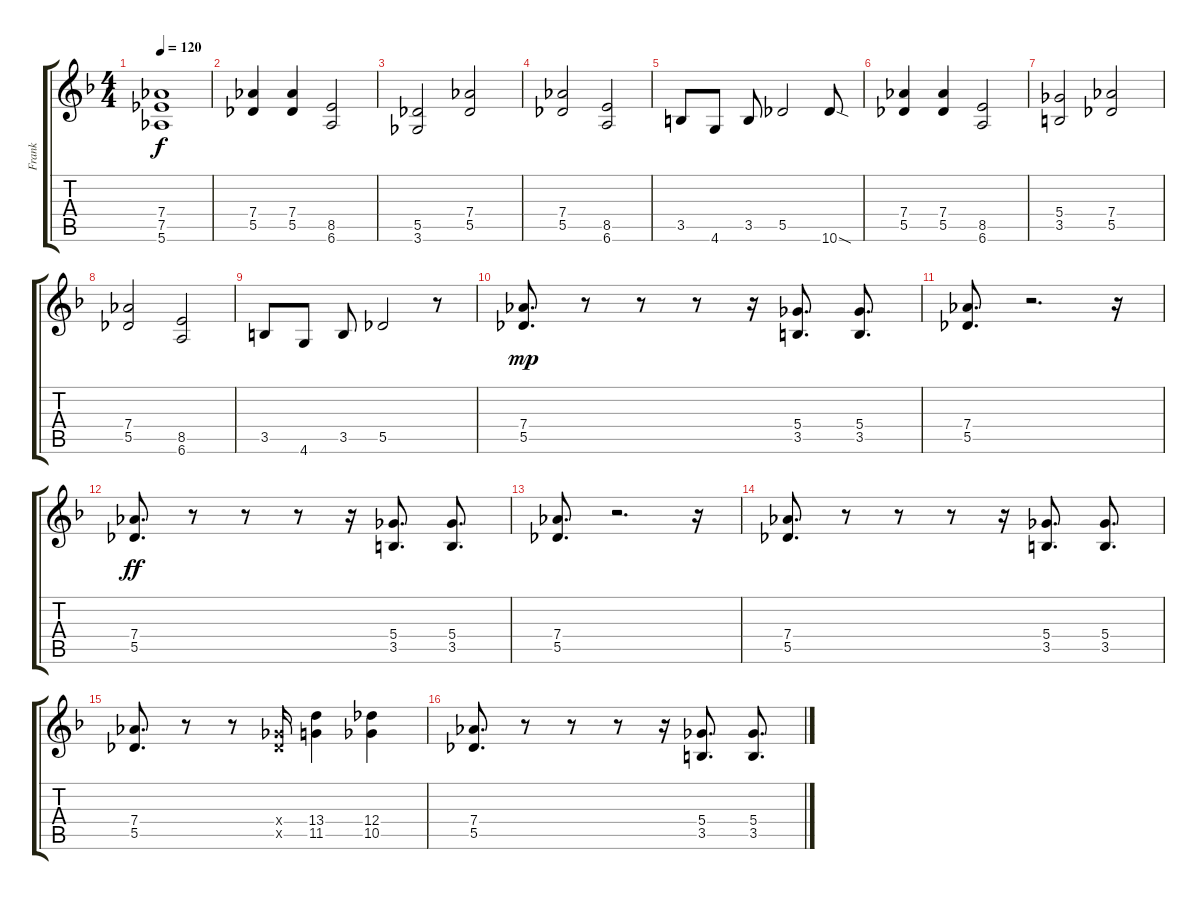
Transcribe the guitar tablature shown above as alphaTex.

\track ("Frank" "Frank") {instrument distortionguitar}
\staff {score tabs}
\tuning (Eb4 Bb3 Gb3 Db3 Ab2 Eb2) {hide}
\ts (4 4)
\tempo 120
\clef g2
\ks dminor
(7.4{t} 7.5{t} 5.6{t}).1{dy f} |
(7.4 5.5).4 (7.4 5.5).4 (8.5 6.6).2 |
(5.5 3.6).2 (7.4 5.5).2 |
(7.4 5.5).2 (8.5 6.6).2 |
3.5.8 4.6.8 3.5.8 5.5.2 10.6{sod}.8 |
(7.4 5.5).4 (7.4 5.5).4 (8.5 6.6).2 |
(5.4 3.5).2 (7.4 5.5).2 |
(7.4 5.5).2 (8.5 6.6).2 |
3.5.8 4.6.8 3.5.8 5.5.2 r.8 |
(7.4 5.5).8{d dy mp volume 13} r.8 r.8 r.8 r.16 (5.4 3.5).8{d} (5.4 3.5).8{d} |
(7.4 5.5).8{d} r.2{d} r.16 |
(7.4 5.5).8{d dy ff volume 13} r.8 r.8 r.8 r.16 (5.4 3.5).8{d} (5.4 3.5).8{d} |
(7.4 5.5).8{d} r.2{d} r.16 |
(7.4 5.5).8{d volume 13} r.8 r.8 r.8 r.16 (5.4 3.5).8{d} (5.4 3.5).8{d} |
(7.4 5.5).8{d volume 13} r.8 r.8 (0.4{x} 10.5{x}).16 (13.4 11.5).4 (12.4 10.5).4 |
(7.4 5.5).8{d} r.8 r.8 r.8 r.16 (5.4 3.5).8{d} (5.4 3.5).8{d}
